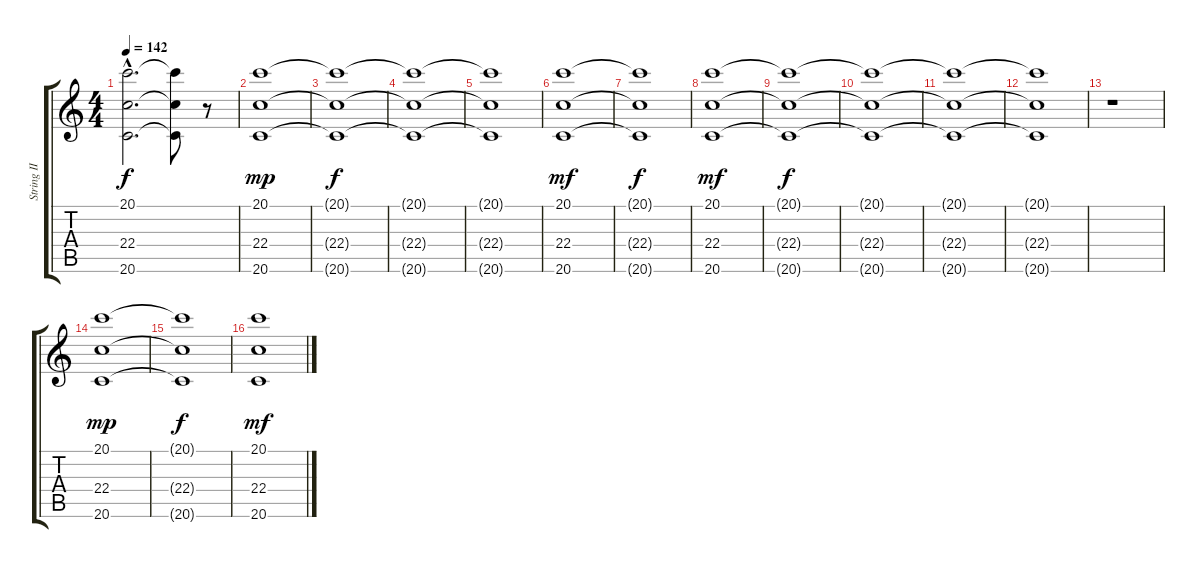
\track ("String II" "String II") {instrument stringensemble2}
\staff {score tabs}
\tuning (E4 B3 G3 D3 A2 E2) {hide}
\ts (4 4)
\tempo 142
\clef g2
\ks c
(20.1{hac t} 22.4{hac t} 20.6{hac t}).2{d dy f} (20.1{t} 22.4{t} 20.6{t}).8 r.8 |
(20.1 22.4 20.6).1{dy mp} |
(20.1{t} 22.4{t} 20.6{t}).1{dy f} |
(20.1{t} 22.4{t} 20.6{t}).1 |
(20.1{t} 22.4{t} 20.6{t}).1 |
(20.1 22.4 20.6).1{dy mf} |
(20.1{t} 22.4{t} 20.6{t}).1{dy f} |
(20.1 22.4 20.6).1{dy mf} |
(20.1{t} 22.4{t} 20.6{t}).1{dy f} |
(20.1{t} 22.4{t} 20.6{t}).1 |
(20.1{t} 22.4{t} 20.6{t}).1 |
(20.1{t} 22.4{t} 20.6{t}).1 |
r.1 |
(20.1 22.4 20.6).1{dy mp} |
(20.1{t} 22.4{t} 20.6{t}).1{dy f} |
(20.1 22.4 20.6).1{dy mf}
